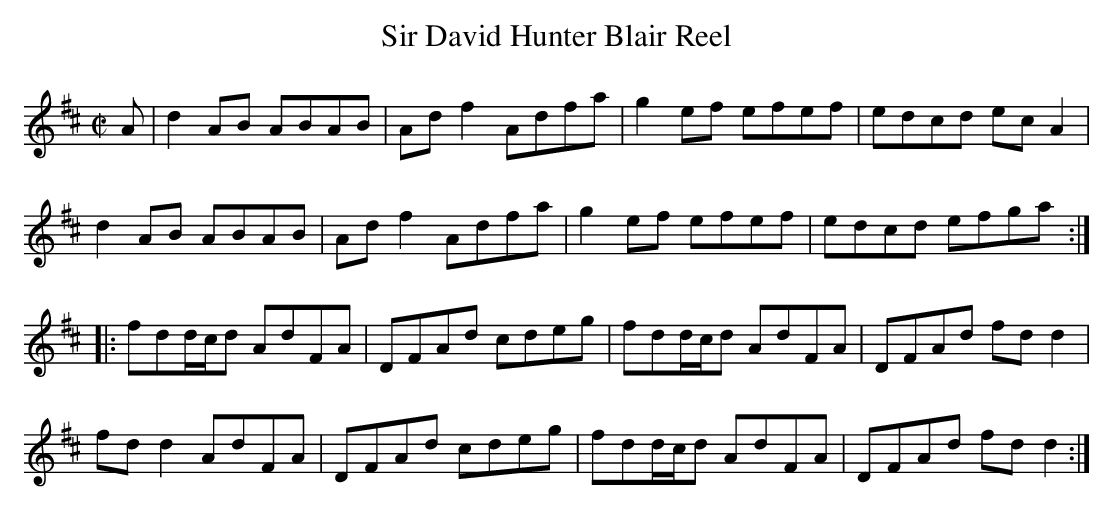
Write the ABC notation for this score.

X:1
T:Sir David Hunter Blair Reel
M:C|
L:1/8
K:D
A|d2 AB ABAB|Ad f2 Adfa|g2 ef efef|edcd ec A2|
d2 AB ABAB|Ad f2 Adfa|g2 ef efef|edcd efga:|
|:fdd/c/d AdFA|DFAd cdeg|fdd/c/d AdFA|DFAd fd d2|
fd d2 AdFA|DFAd cdeg|fdd/c/d AdFA|DFAd fd d2:|]
